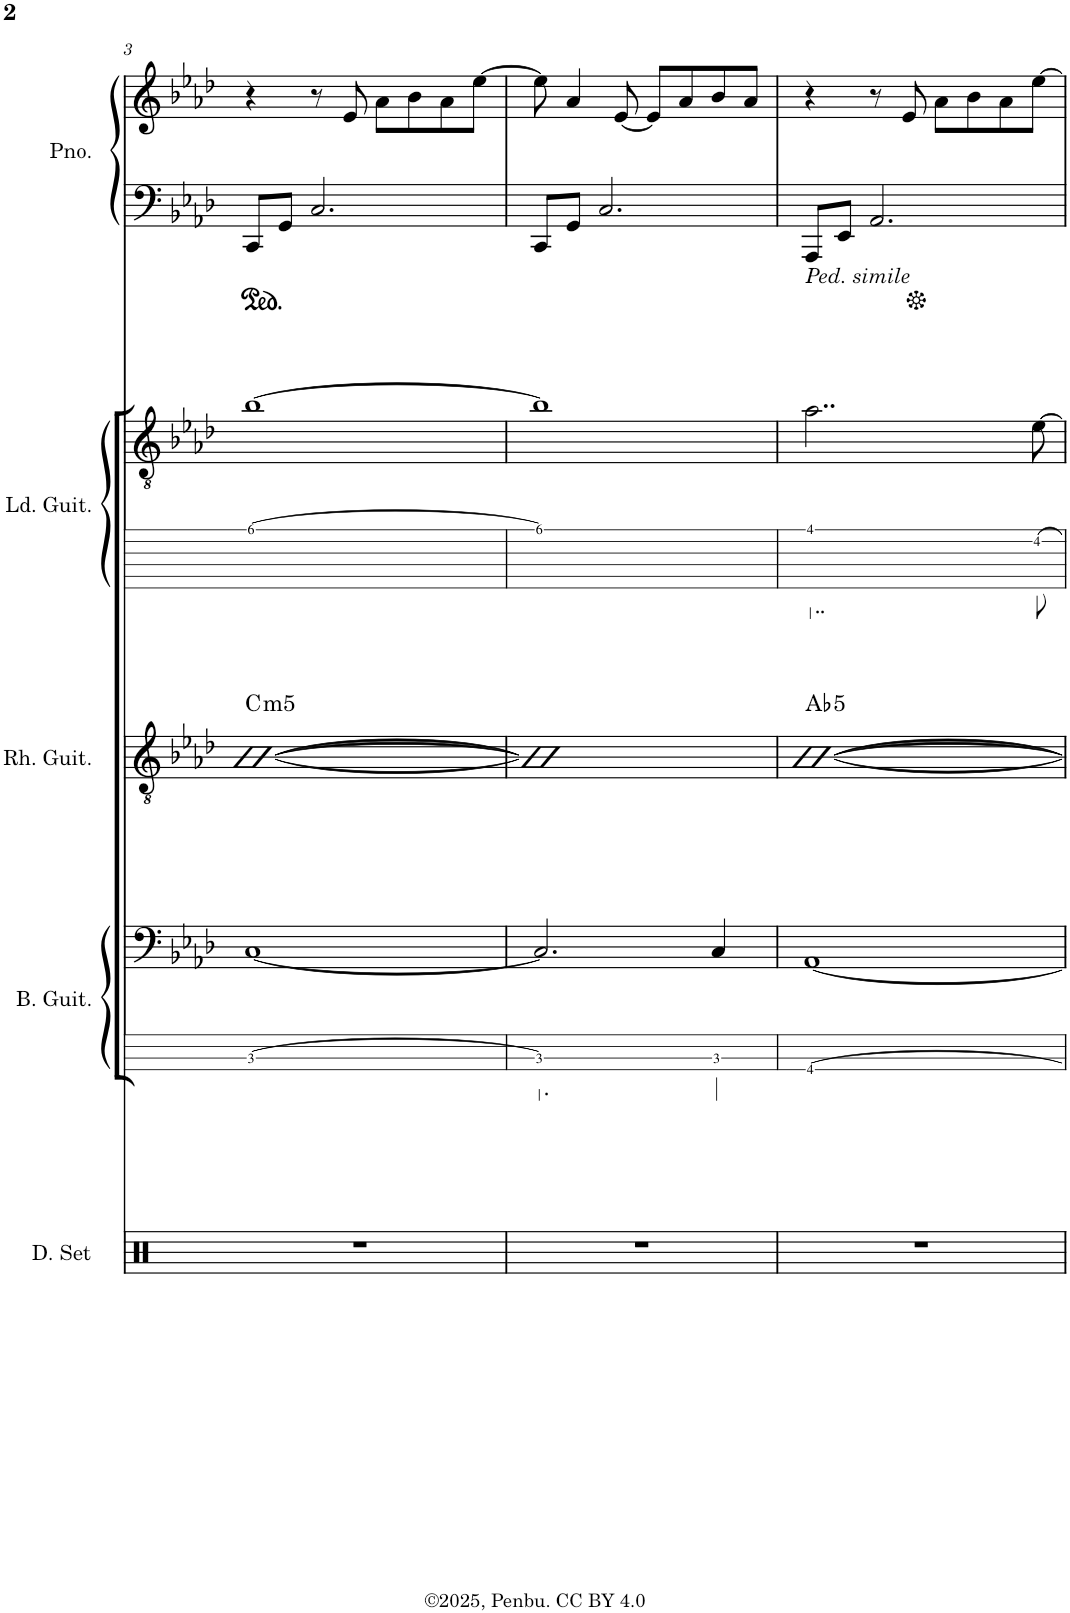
**kern	**kern	**kern	**kern	**harte	**kern	**kern	**kern	**kern
*part5	*part4	*part4	*part3	*part3	*part2	*part2	*part1	*part1
*staff8	*staff7	*staff6	*staff5	*	*staff4	*staff3	*staff2	*staff1
*I"Drumset	*I"Bass Guitar	*	*I"Rhythm Guitar	*	*I"Lead Guitar	*	*I"Piano	*
*I'D. Set	*I'B. Guit.	*	*I'Rh. Guit.	*	*I'Ld. Guit.	*	*I'Pno.	*
!!LO:PB:g=z
*clefX	*	*clefF4	*clefGv2	*	*	*clefGv2	*clefF4	*clefG2
*	*Trd7c12	*Trd7c12	*	*	*	*	*	*
*k[]	*k[b-e-a-d-]	*k[b-e-a-d-]	*k[b-e-a-d-]	*	*k[b-e-a-d-]	*k[b-e-a-d-]	*k[b-e-a-d-]	*k[b-e-a-d-]
*M4/4	*M4/4	*M4/4	*M4/4	*	*M4/4	*M4/4	*M4/4	*M4/4
=3	=3	=3	=3	=3	=3	=3	=3	=3
!	!	!	!	!LO:H:kt=m5	!	!	!	!
1r	[1C	[1C	[1C [1G [1c	C:(1,5)	[1b-	[1b-	8CC/L	4r
.	.	.	.	.	.	.	8GG/J	.
.	.	.	.	.	.	.	2.C/	8r
.	.	.	.	.	.	.	.	8e-/
.	.	.	.	.	.	.	.	8a-\L
.	.	.	.	.	.	.	.	8b-\
.	.	.	.	.	.	.	.	8a-\
.	.	.	.	.	.	.	.	[8ee-\J
=4	=4	=4	=4	=4	=4	=4	=4	=4
1r	2.C\]	2.C/]	1C] 1G] 1c]	.	1b-]	1b-]	8CC/L	8ee-\]
.	.	.	.	.	.	.	8GG/J	4a-/
.	.	.	.	.	.	.	2.C/	.
.	.	.	.	.	.	.	.	[8e-/
.	.	.	.	.	.	.	.	8e-/L]
.	.	.	.	.	.	.	.	8a-/
.	4C\	4C/	.	.	.	.	.	8b-/
.	.	.	.	.	.	.	.	8a-/J
=5	=5	=5	=5	=5	=5	=5	=5	=5
!	!	!	!	!LO:H:kt=5	!	!	!LO:TX:b:i:t=Ped. simile	!
1r	[1AA-	[1AA-	[1AA- [1E- [1A-	Ab:(1,5)	2..a-\	2..a-\	8AAA-/L	4r
.	.	.	.	.	.	.	8EE-/J	.
.	.	.	.	.	.	.	2.AA-/	8r
.	.	.	.	.	.	.	.	8e-/
.	.	.	.	.	.	.	.	8a-\L
.	.	.	.	.	.	.	.	8b-\
.	.	.	.	.	.	.	.	8a-\
.	.	.	.	.	[8e-\	[8e-\	.	[8ee-\J
=	=	=	=	=	=	=	=	=
*-	*-	*-	*-	*-	*-	*-	*-	*-
